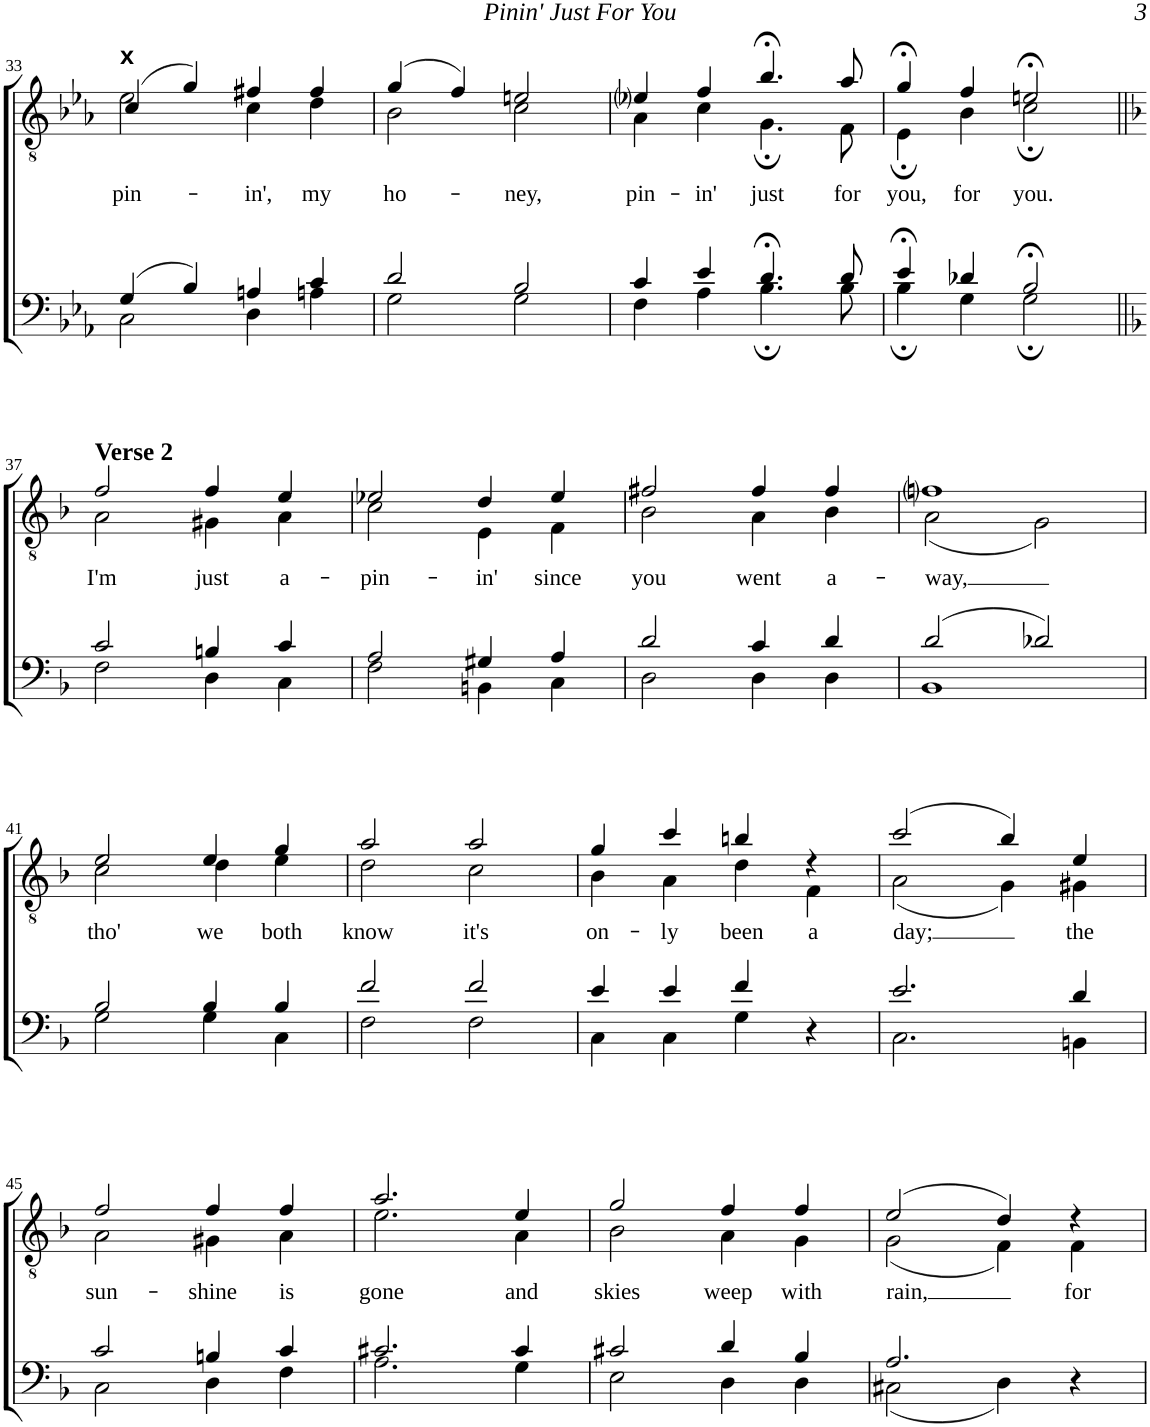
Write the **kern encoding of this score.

**kern	**kern	**text
*part2	*part1	*part1
*staff2	*staff1	*staff1
*I"Bari Bass	*I"Tenor Lead	*
!!LO:PB:g=z
*clefF4	*clefGv2	*
*k[b-e-a-]	*k[b-e-a-]	*
*M4/4	*M4/4	*
=33	=33	=33
*^	*^	*
!	!	!LO:TX:a:B:t=x	!	!
!	!	!	!	!LO:LY:b
(4G/	2C\	(4c/	2e-\	pin-
4B-/)	.	4g/)	.	.
!	!	!	!	!LO:LY:b
4An/	4D\	4f#X/	4c\	-in',
!	!	!	!	!LO:LY:b
4c/	4An\	4f#/	4d\	my
=34	=34	=34	=34	=34
!	!	!	!	!LO:LY:b
2d/	2G\	(4g/	2B-\	ho-
.	.	4f/)	.	.
!	!	!	!	!LO:LY:b
2B-/	2G\	2en/	2c\	-ney,
=35	=35	=35	=35	=35
!	!	!	!	!LO:LY:b
4c/	4F\	4e-i/	4A-\	pin-
!	!	!	!	!LO:LY:b
4e-/	4A-\	4f/	4c\	-in'
!	!	!	!	!LO:LY:b
4.d;</	4.B-;\	4.b-;</	4.G;\	just
!	!	!	!	!LO:LY:b
8d/	8B-\	8a-/	8F\	for
=36	=36	=36	=36	=36
!	!	!	!	!LO:LY:b
4e-;</	4B-;\	4g;</	4E-;\	you,
!	!	!	!	!LO:LY:b
4d-X/	4G\	4f/	4B-\	for
!	!	!	!	!LO:LY:b
2B-;</	2G;\	2en;</	2c;\	you.
!!LO:LB:g=z	!!
=37||	=37||	=37||	=37||	=37||
*k[b-]	*	*k[b-]	*	*
!	!	!LO:TX:a:B:t=Verse 2	!	!
!	!	!	!	!LO:LY:b
2c/	2F\	2f/	2A\	I'm
!	!	!	!	!LO:LY:b
4Bn/	4D\	4f/	4G#X\	just
!	!	!	!	!LO:LY:b
4c/	4C\	4e/	4A\	a-
=38	=38	=38	=38	=38
!	!	!	!	!LO:LY:b
2A/	2F\	2e-X/	2c\	-pin-
!	!	!	!	!LO:LY:b
4G#X/	4BBn\	4d/	4E\	-in'
!	!	!	!	!LO:LY:b
4A/	4C\	4e-/	4F\	since
=39	=39	=39	=39	=39
!	!	!	!	!LO:LY:b
2d/	2D\	2f#X/	2B-\	you
!	!	!	!	!LO:LY:b
4c/	4D\	4f#/	4A\	went
!	!	!	!	!LO:LY:b
4d/	4D\	4f#/	4B-\	a-
=40	=40	=40	=40	=40
!	!	!	!	!LO:LY:b
(2d/	1BB-	1fni	(2A\	-way,
2d-X/)	.	.	2G\)	.
!!LO:LB:g=z	!!
=41	=41	=41	=41	=41
!	!	!	!	!LO:LY:b
2B-/	2G\	2e/	2c\	tho'
!	!	!	!	!LO:LY:b
4B-/	4G\	4e/	4d\	we
!	!	!	!	!LO:LY:b
4B-/	4C\	4g/	4e\	both
=42	=42	=42	=42	=42
!	!	!	!	!LO:LY:b
2f/	2F\	2a/	2d\	know
!	!	!	!	!LO:LY:b
2f/	2F\	2a/	2c\	it's
=43	=43	=43	=43	=43
!	!	!	!	!LO:LY:b
4e/	4C\	4g/	4B-\	on-
!	!	!	!	!LO:LY:b
4e/	4C\	4cc/	4A\	-ly
!	!	!	!	!LO:LY:b
4f/	4G\	4bn/	4d\	been
!	!	!	!	!LO:LY:b
4r	4ryy	4r	4F\	a
=44	=44	=44	=44	=44
!	!	!	!	!LO:LY:b
2.e/	2.C\	(2cc/	(2A\	day;
.	.	4b-/)	4G\)	.
!	!	!	!	!LO:LY:b
4d/	4BBn\	4e/	4G#X\	the
!!LO:LB:g=z	!!
=45	=45	=45	=45	=45
!	!	!	!	!LO:LY:b
2c/	2C\	2f/	2A\	sun-
!	!	!	!	!LO:LY:b
4Bn/	4D\	4f/	4G#X\	-shine
!	!	!	!	!LO:LY:b
4c/	4F\	4f/	4A\	is
=46	=46	=46	=46	=46
!	!	!	!	!LO:LY:b
2.c#X/	2.A\	2.a/	2.e\	gone
!	!	!	!	!LO:LY:b
4c#/	4G\	4e/	4A\	and
=47	=47	=47	=47	=47
!	!	!	!	!LO:LY:b
2c#X/	2E\	2g/	2B-\	skies
!	!	!	!	!LO:LY:b
4d/	4D\	4f/	4A\	weep
!	!	!	!	!LO:LY:b
4B-/	4D\	4f/	4G\	with
=48	=48	=48	=48	=48
!	!	!	!	!LO:LY:b
2.A/	(2C#X\	(2e/	(2G\	rain,
.	4D\)	4d/)	4F\)	.
!	!	!	!	!LO:LY:b
4r	4ryy	4r	4F\	for
*v	*v	*	*	*
*	*v	*v	*
=	=	=
*-	*-	*-
